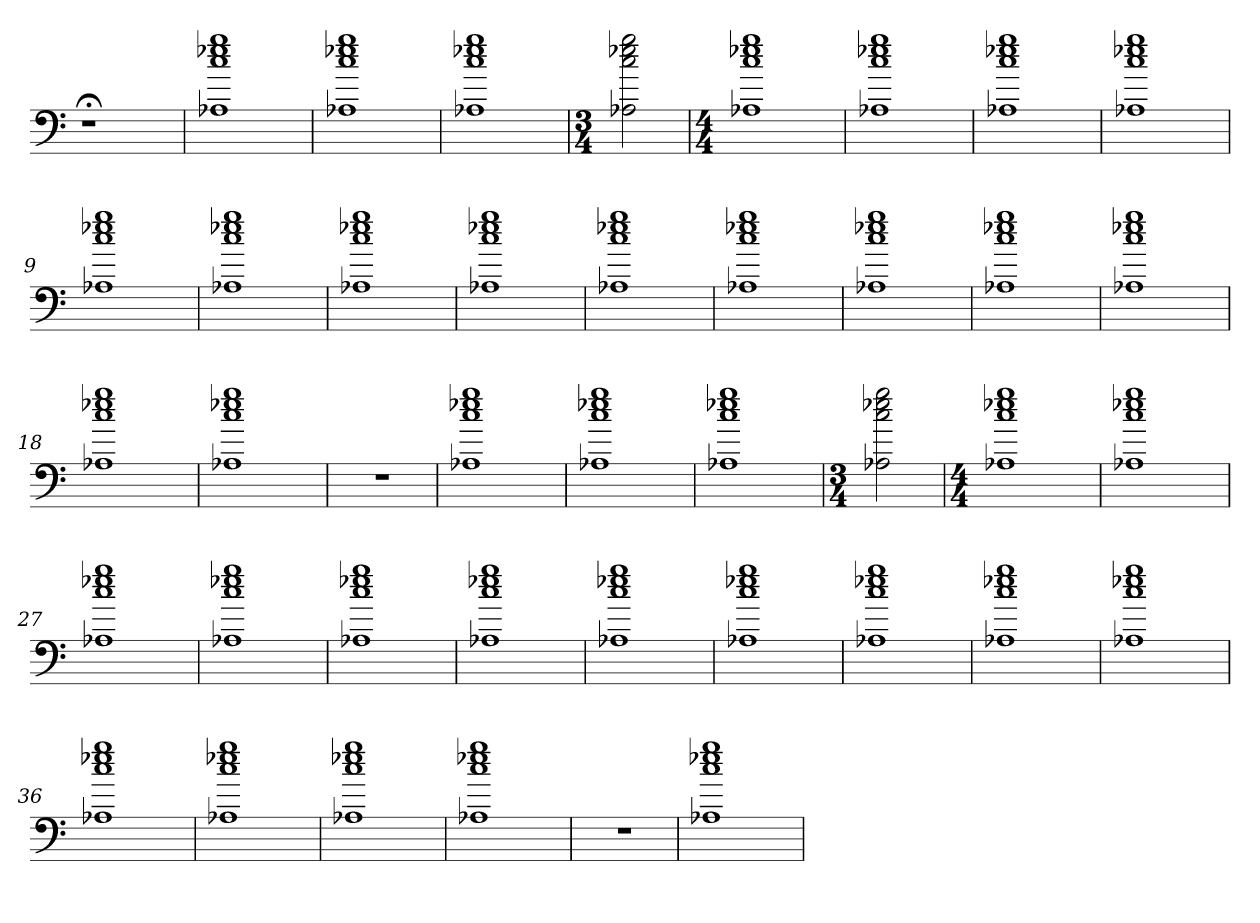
**kern
*part1
*staff1
=
1r;<
=1
1A-X 1cc 1ee-X 1gg
=2
1A-X 1cc 1ee-X 1gg
=3
1A-X 1cc 1ee-X 1gg
=4
*M3/4
2A-X 2cc 2ee-X 2gg
=5
*M4/4
1A-X 1cc 1ee-X 1gg
=6
1A-X 1cc 1ee-X 1gg
=7
1A-X 1cc 1ee-X 1gg
=8
1A-X 1cc 1ee-X 1gg
=9
1A-X 1cc 1ee-X 1gg
=10
1A-X 1cc 1ee-X 1gg
=11
1A-X 1cc 1ee-X 1gg
=12
1A-X 1cc 1ee-X 1gg
=13
1A-X 1cc 1ee-X 1gg
=14
1A-X 1cc 1ee-X 1gg
=15
1A-X 1cc 1ee-X 1gg
=16
1A-X 1cc 1ee-X 1gg
=17
1A-X 1cc 1ee-X 1gg
=18
1A-X 1cc 1ee-X 1gg
=19
1A-X 1cc 1ee-X 1gg
=20
1r
=21
1A-X 1cc 1ee-X 1gg
=22
1A-X 1cc 1ee-X 1gg
=23
1A-X 1cc 1ee-X 1gg
=24
*M3/4
2A-X 2cc 2ee-X 2gg
=25
*M4/4
1A-X 1cc 1ee-X 1gg
=26
1A-X 1cc 1ee-X 1gg
=27
1A-X 1cc 1ee-X 1gg
=28
1A-X 1cc 1ee-X 1gg
=29
1A-X 1cc 1ee-X 1gg
=30
1A-X 1cc 1ee-X 1gg
=31
1A-X 1cc 1ee-X 1gg
=32
1A-X 1cc 1ee-X 1gg
=33
1A-X 1cc 1ee-X 1gg
=34
1A-X 1cc 1ee-X 1gg
=35
1A-X 1cc 1ee-X 1gg
=36
1A-X 1cc 1ee-X 1gg
=37
1A-X 1cc 1ee-X 1gg
=38
1A-X 1cc 1ee-X 1gg
=39
1A-X 1cc 1ee-X 1gg
=40
1r
=41
1A-X 1cc 1ee-X 1gg
=
*-
